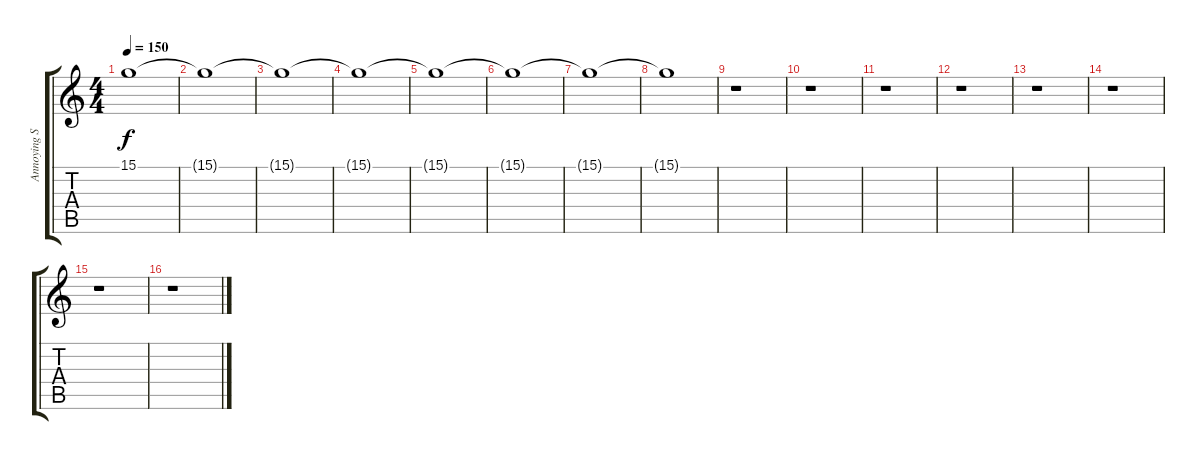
\track ("Annoying Sound" "Annoying S") {instrument drawbarorgan}
\staff {score tabs}
\tuning (E4 B3 G3 D3 A2 E2) {hide}
\ts (4 4)
\tempo 150
\clef g2
\ks c
15.1.1{dy f} |
15.1{t}.1 |
15.1{t}.1 |
15.1{t}.1 |
15.1{t}.1 |
15.1{t}.1 |
15.1{t}.1 |
15.1{t}.1 |
r.1 |
r.1 |
r.1 |
r.1 |
r.1 |
r.1 |
r.1 |
r.1
